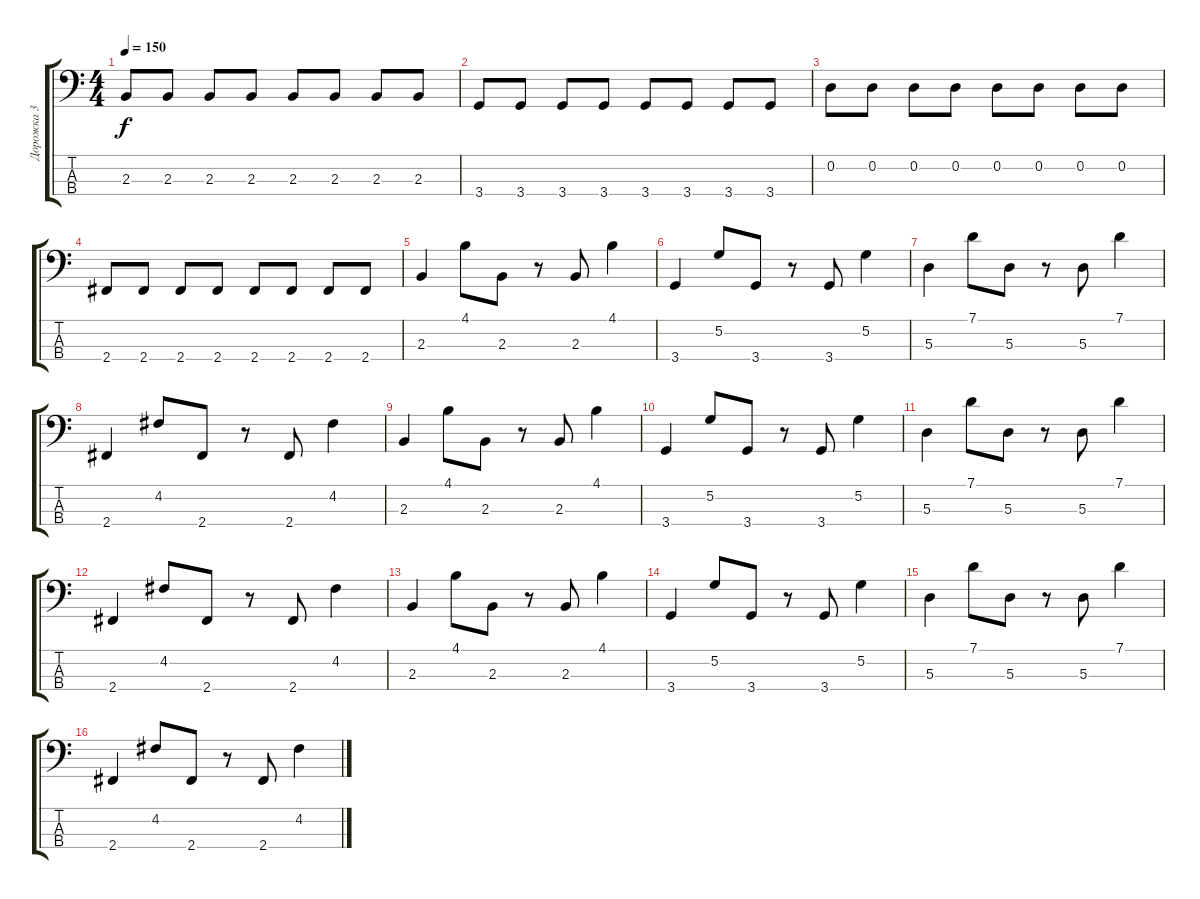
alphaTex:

\track ("Дорожка 3" "Дорожка 3") {instrument electricbassfinger}
\staff {score tabs}
\tuning (G2 D2 A1 E1) {hide}
\ts (4 4)
\tempo 150
\clef f4
\ks c
2.3.8{dy f} 2.3.8 2.3.8 2.3.8 2.3.8 2.3.8 2.3.8 2.3.8 |
3.4.8 3.4.8 3.4.8 3.4.8 3.4.8 3.4.8 3.4.8 3.4.8 |
0.2.8 0.2.8 0.2.8 0.2.8 0.2.8 0.2.8 0.2.8 0.2.8 |
2.4.8 2.4.8 2.4.8 2.4.8 2.4.8 2.4.8 2.4.8 2.4.8 |
2.3.4 4.1.8 2.3.8 r.8 2.3.8 4.1.4 |
3.4.4 5.2.8 3.4.8 r.8 3.4.8 5.2.4 |
5.3.4 7.1.8 5.3.8 r.8 5.3.8 7.1.4 |
2.4.4 4.2.8 2.4.8 r.8 2.4.8 4.2.4 |
2.3.4 4.1.8 2.3.8 r.8 2.3.8 4.1.4 |
3.4.4 5.2.8 3.4.8 r.8 3.4.8 5.2.4 |
5.3.4 7.1.8 5.3.8 r.8 5.3.8 7.1.4 |
2.4.4 4.2.8 2.4.8 r.8 2.4.8 4.2.4 |
2.3.4 4.1.8 2.3.8 r.8 2.3.8 4.1.4 |
3.4.4 5.2.8 3.4.8 r.8 3.4.8 5.2.4 |
5.3.4 7.1.8 5.3.8 r.8 5.3.8 7.1.4 |
2.4.4 4.2.8 2.4.8 r.8 2.4.8 4.2.4
